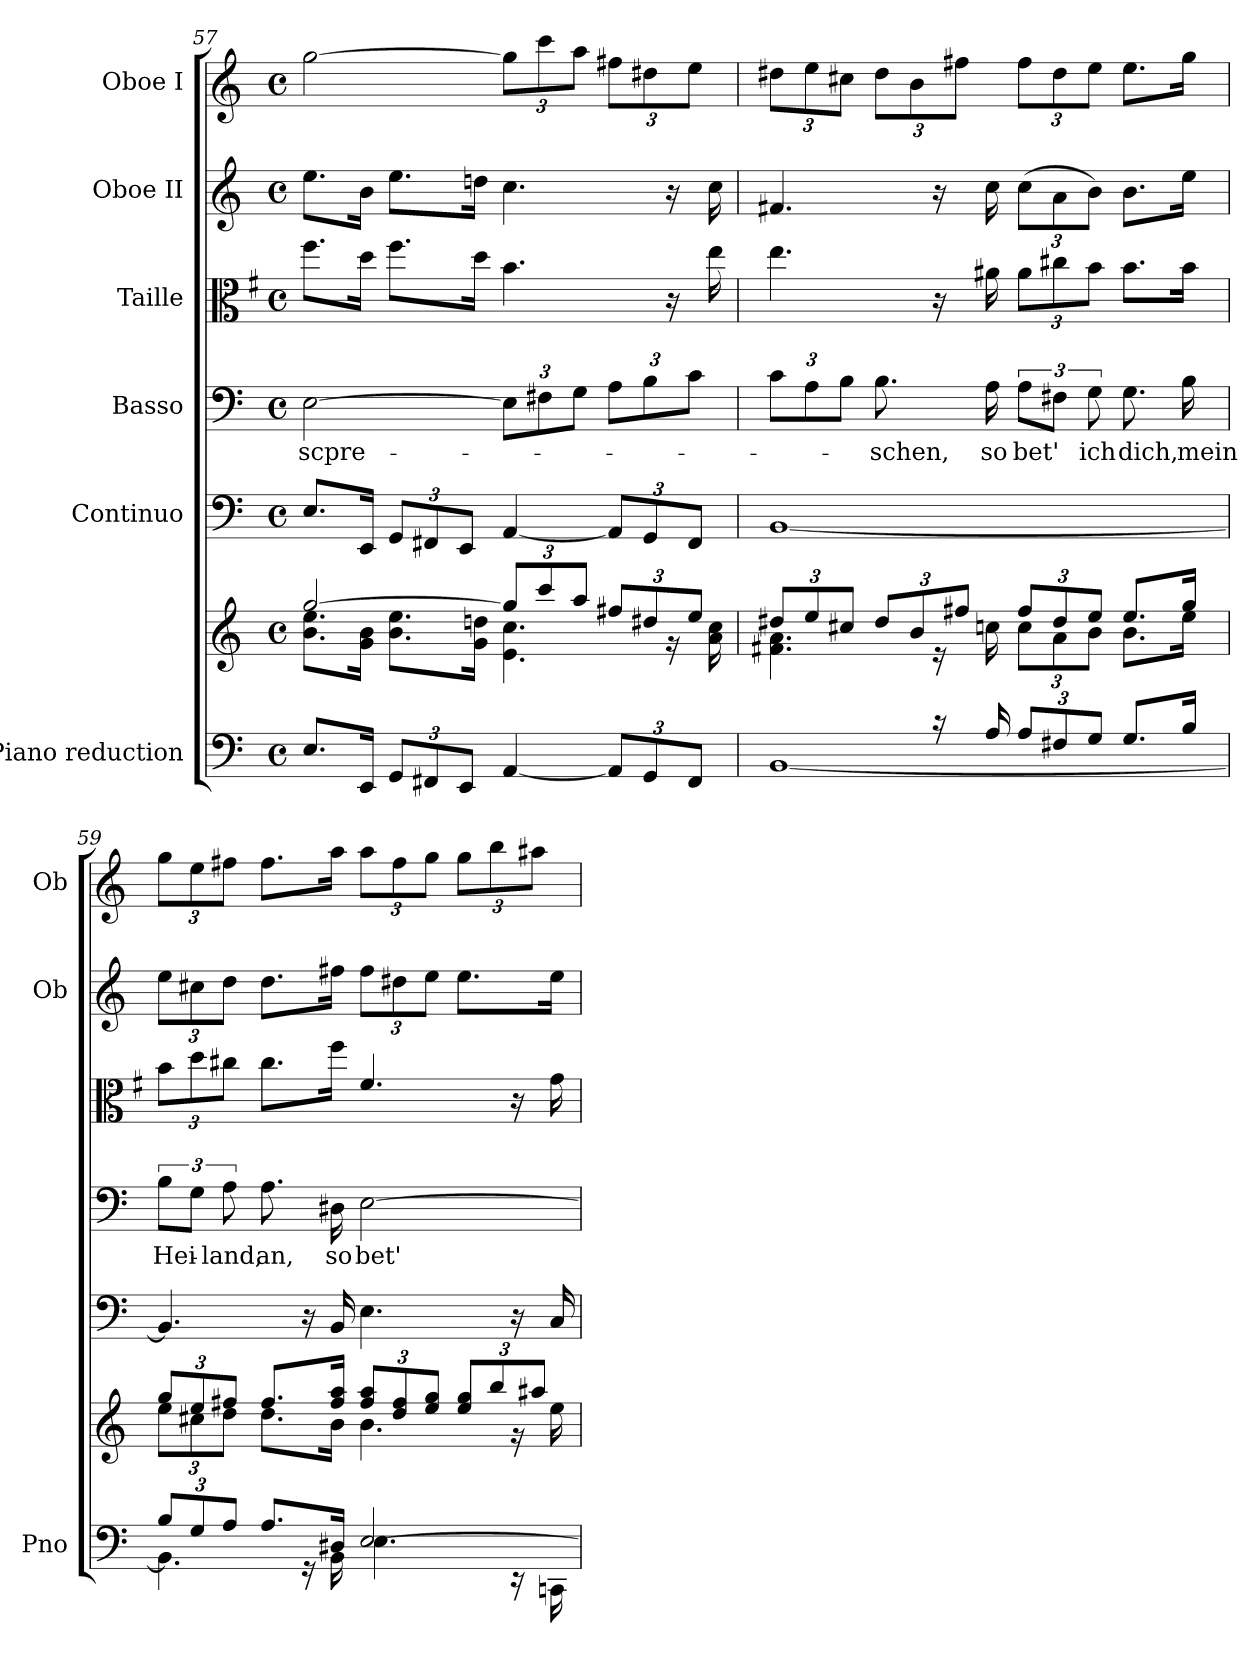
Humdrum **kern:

**kern	**kern	**kern	**kern	**text	**kern	**kern	**kern
*part6	*part6	*part5	*part4	*part4	*part3	*part2	*part1
*staff7	*staff6	*staff5	*staff4	*staff4	*staff3	*staff2	*staff1
*I"Piano reduction	*	*I"Continuo	*I"Basso	*	*I"Taille	*I"Oboe II	*I"Oboe I
*I'Pno	*	*	*	*	*	*I'Ob	*I'Ob
!!LO:LB:g=z
*clefF4	*clefG2	*clefF4	*clefF4	*	*clefC3	*clefG2	*clefG2
*	*	*	*	*	*ITrd4c7	*	*
*k[]	*k[]	*k[]	*k[]	*	*k[]	*k[]	*k[]
*M4/4	*M4/4	*M4/4	*M4/4	*	*M4/4	*M4/4	*M4/4
*met(c)	*met(c)	*met(c)	*met(c)	*	*met(c)	*met(c)	*met(c)
=57	=57	=57	=57	=57	=57	=57	=57
*	*^	*	*	*	*	*	*
!	!	!	!	!	!LO:LY:b	!	!	!
8.E/L	[2gg/	8.b\ 8.ee\L	8.E/L	[2E\	-scpre-	8.b\L	8.ee\L	[2gg\
16EE/Jk	.	16g\ 16b\Jk	16EE/Jk	.	.	16g\Jk	16b\Jk	.
*Xbrackettup	*	*	*Xbrackettup	*	*	*	*	*
12GG/L	.	8.b\ 8.ee\L	12GG/L	.	.	8.b\L	8.ee\L	.
12FF#X/	.	.	12FF#X/	.	.	.	.	.
12EE/J	.	.	12EE/J	.	.	.	.	.
.	.	16g\ 16ddn\Jk	.	.	.	16g\Jk	16ddn\Jk	.
*	*Xbrackettup	*	*	*Xbrackettup	*	*	*	*Xbrackettup
[4AA/	12gg/L]	4.e\ 4.cc\	[4AA/	12E\L]	.	4.e\	4.cc\	12gg\L]
.	12ccc/	.	.	12F#X\	.	.	.	12ccc\
.	12aa/J	.	.	12G\J	.	.	.	12aa\J
12AA/L]	12ff#X/L	.	12AA/L]	12A\L	.	.	.	12ff#X\L
12GG/	12dd#X/	.	12GG/	12B\	.	.	.	12dd#X\
.	.	16r	.	.	.	16r	16r	.
12FF#/J	12ee/J	.	12FF#/J	12c\J	.	.	.	12ee\J
.	.	16a\ 16cc\	.	.	.	16a\	16cc\	.
=58	=58	=58	=58	=58	=58	=58	=58	=58
*^	*	*	*	*	*	*	*	*
4ryy	[1BB	12dd#X/L	4.f#X\ 4.a\	[1BB	12c\L	.	4.a\	4.f#X/	12dd#X\L
.	.	12ee/	.	.	12A\	.	.	.	12ee\
.	.	12cc#X/J	.	.	12B\J	.	.	.	12cc#X\J
!	!	!	!	!	!	!LO:LY:b	!	!	!
8ryy	.	12dd#/L	.	.	8.B\	-schen,	.	.	12dd#\L
.	.	12b/	.	.	.	.	.	.	12b\
16r	.	.	16r	.	.	.	16r	16r	.
.	.	12ff#X/J	.	.	.	.	.	.	12ff#X\J
!	!	!	!	!	!	!LO:LY:b	!	!	!
16A/	.	.	16ccn\	.	16A\	so	16d#X\	16cc\	.
*	*	*	*	*	*brackettup	*	*	*	*
!	!	!	!	!	!	!LO:LY:b	!	!	!
*	*	*	*	*	*	*	*Xbrackettup	*Xbrackettup	*
12A/L	.	12ff#/L	12cc\L	.	12A\L	bet'	12d#\L	(>12cc\L	12ff#\L
12F#X/	.	12dd#/	12a\	.	12F#X\J	.	12f#X\	12a\	12dd#\
!	!	!	!	!	!	!LO:LY:b	!	!	!
12G/J	.	12ee/J	12b\J	.	12G\	ich	12e\J	12b\J)	12ee\J
!	!	!	!	!	!	!LO:LY:b	!	!	!
8.G/L	.	8.ee/L	8.b\L	.	8.G\	dich,	8.e\L	8.b\L	8.ee\L
!	!	!	!	!	!	!LO:LY:b	!	!	!
16B/Jk	.	16gg/Jk	16ee\Jk	.	16B\	mein	16e\Jk	16ee\Jk	16gg\Jk
=59	=59	=59	=59	=59	=59	=59	=59	=59	=59
!	!	!	!	!	!	!LO:LY:b	!	!	!
12B/L	4.BB\]	12gg/L	12ee\L	4.BB/]	12B\L	Hei-	12e\L	12ee\L	12gg\L
12G/	.	12ee/	12cc#X\	.	12G\J	.	12g\	12cc#X\	12ee\
!	!	!	!	!	!	!LO:LY:b	!	!	!
12A/J	.	12ff#X/J	12dd\J	.	12A\	-land,	12f#X\J	12dd\J	12ff#X\J
!	!	!	!	!	!	!LO:LY:b	!	!	!
8.A/L	.	8.ff#/L	8.dd\L	.	8.A\	an,	8.f#\L	8.dd\L	8.ff#\L
.	16r	.	.	16r	.	.	.	.	.
!	!	!	!	!	!	!LO:LY:b	!	!	!
16D#X/Jk	16BB\	16ff#/ 16aa/Jk	16b\Jk	16BB/	16D#X\	so	16b\Jk	16ff#X\Jk	16aa\Jk
!	!	!	!	!	!	!LO:LY:b	!	!	!
[2E/	4.E\	12ff#/ 12aa/L	4.b\	4.E\	[2E\	bet'	4.B/	12ff#\L	12aa\L
.	.	12dd/ 12ff#/	.	.	.	.	.	12dd#X\	12ff#\
.	.	12ee/ 12gg/J	.	.	.	.	.	12ee\J	12gg\J
.	.	12ee/ 12gg/L	.	.	.	.	.	8.ee\L	12gg\L
.	.	12bb/	.	.	.	.	.	.	12bb\
.	16r	.	16r	16r	.	.	16r	.	.
.	.	12aa#X/J	.	.	.	.	.	.	12aa#X\J
.	16CCn\	.	16ee\	16C/	.	.	16c\	16ee\Jk	.
*v	*v	*	*	*	*	*	*	*	*
*	*v	*v	*	*	*	*	*	*
=	=	=	=	=	=	=	=
*-	*-	*-	*-	*-	*-	*-	*-
